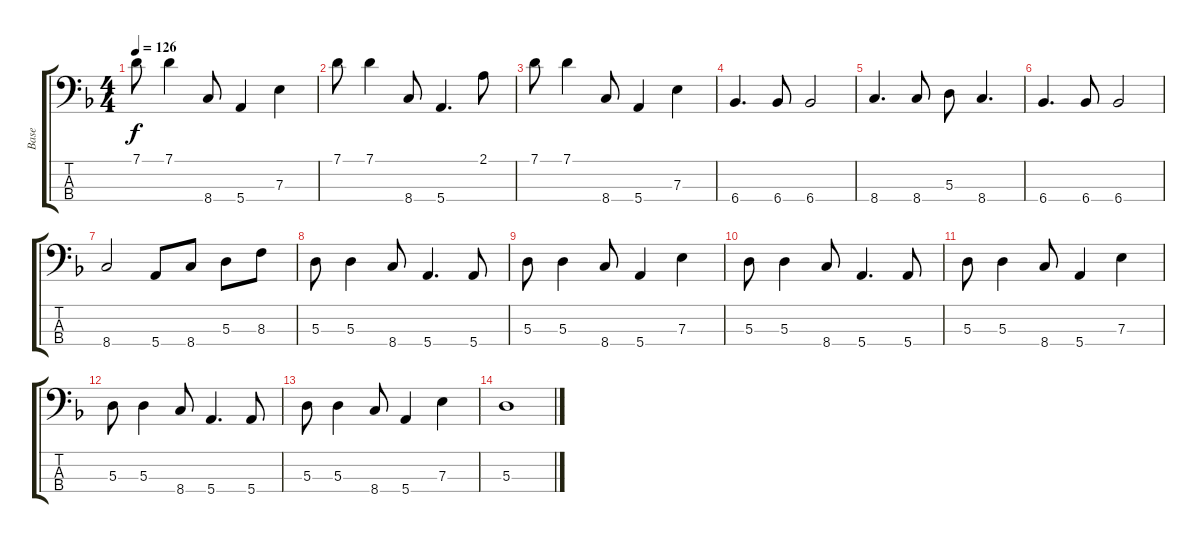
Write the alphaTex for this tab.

\track ("Base" "Base") {instrument electricbassfinger}
\staff {score tabs}
\tuning (G2 D2 A1 E1) {hide}
\ts (4 4)
\tempo 126
\clef f4
\ks dminor
7.1.8{dy f} 7.1.4 8.4.8 5.4.4 7.3.4 |
7.1.8 7.1.4 8.4.8 5.4.4{d} 2.1.8 |
7.1.8 7.1.4 8.4.8 5.4.4 7.3.4 |
6.4.4{d} 6.4.8 6.4.2 |
8.4.4{d} 8.4.8 5.3.8 8.4.4{d} |
6.4.4{d} 6.4.8 6.4.2 |
8.4.2 5.4.8 8.4.8 5.3.8 8.3.8 |
5.3.8 5.3.4 8.4.8 5.4.4{d} 5.4.8 |
5.3.8 5.3.4 8.4.8 5.4.4 7.3.4 |
5.3.8 5.3.4 8.4.8 5.4.4{d} 5.4.8 |
5.3.8 5.3.4 8.4.8 5.4.4 7.3.4 |
5.3.8 5.3.4 8.4.8 5.4.4{d} 5.4.8 |
5.3.8 5.3.4 8.4.8 5.4.4 7.3.4 |
5.3.1
